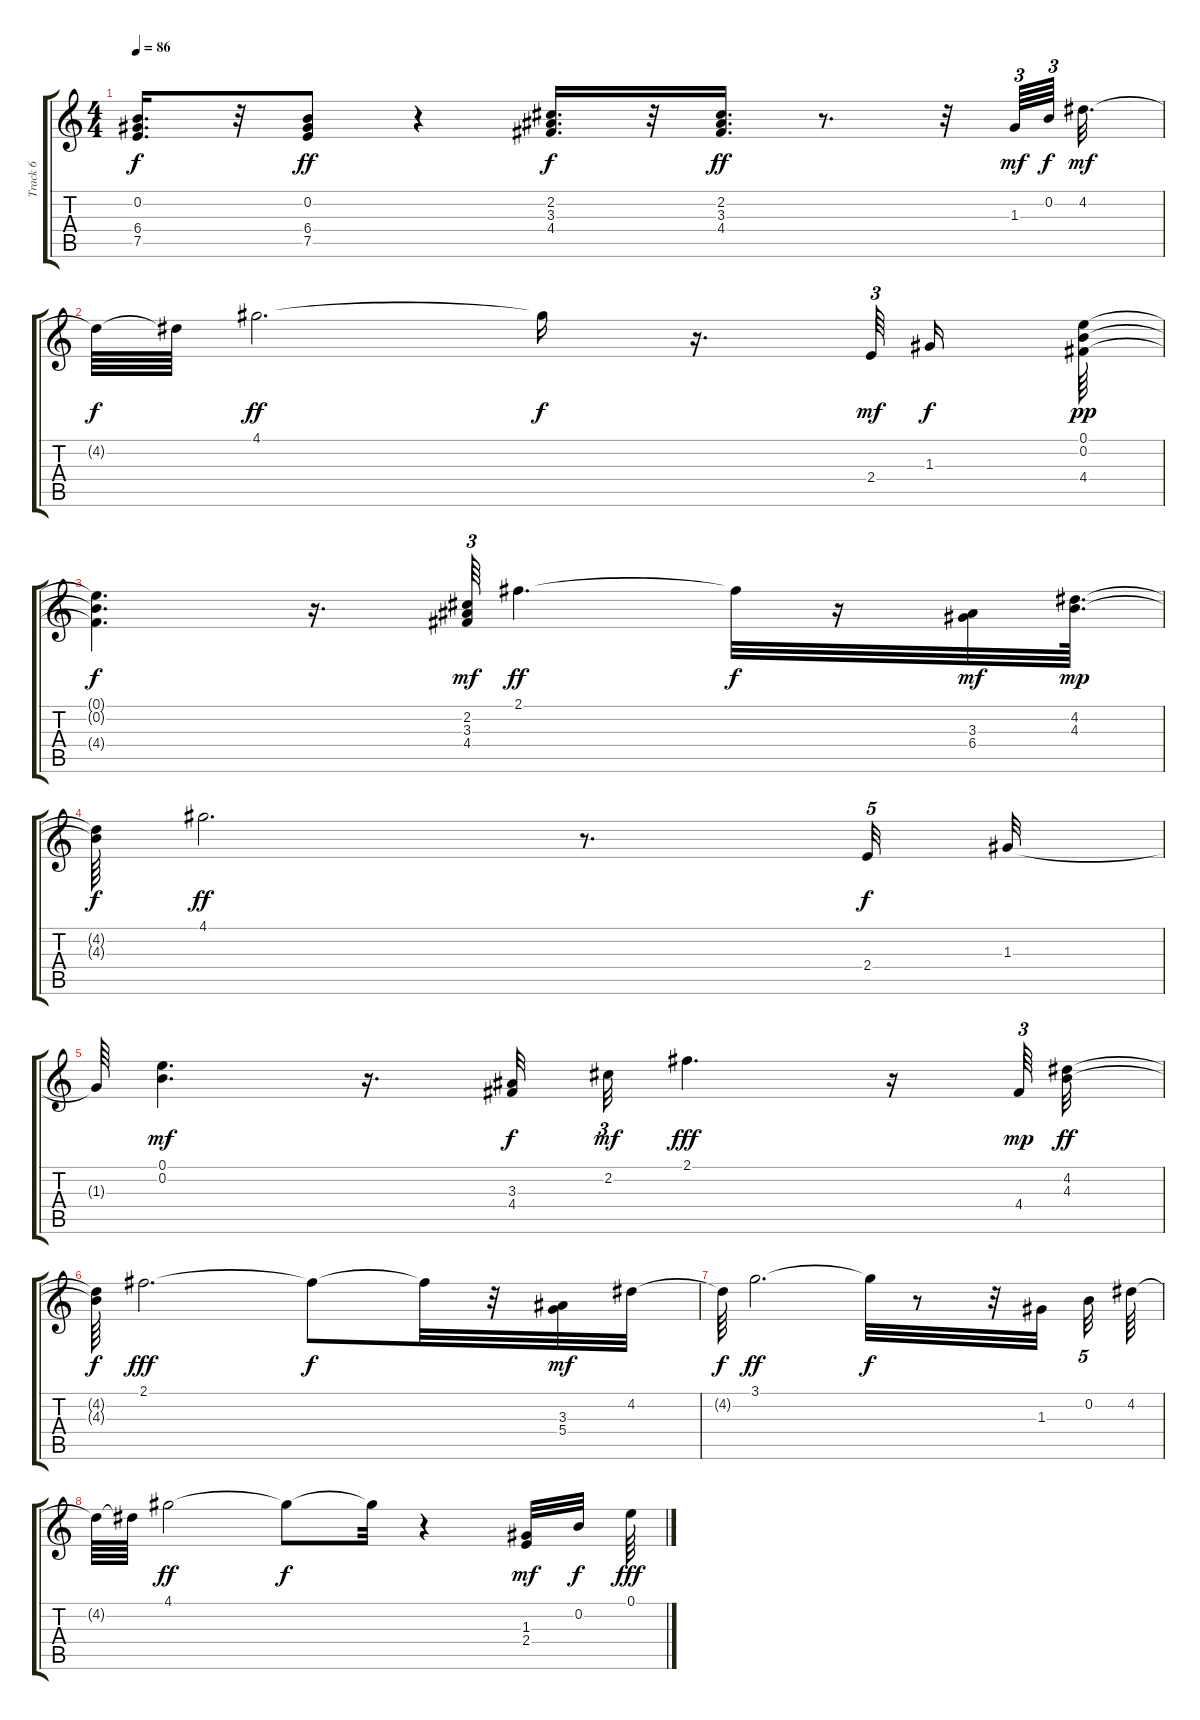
\track ("Track 6" "Track 6") {instrument acousticguitarsteel}
\staff {score tabs}
\tuning (E4 B3 G3 D3 A2 E2) {hide}
\ts (4 4)
\tempo 86
\clef g2
\ks c
(0.2{t} 6.4{t} 7.5{t}).16{d dy f} r.32 (0.2 6.4 7.5).8{dy ff} r.4 (2.2 3.3 4.4).16{d dy f} r.32 (2.2 3.3 4.4).16{d dy ff} r.8{d} r.32 1.3.64{tu (3 2) dy mf} 0.2.64{tu (3 2) dy f} 4.2.32{d dy mf} |
4.2{t}.64{dy f} 4.2{t}.64 4.1.2{d dy ff} 4.1{t}.16{dy f} r.16{d} 2.4.64{tu (3 2) dy mf} 1.3.16{dy f} (0.1 0.2 4.4).64{dy pp} |
(0.1{t} 0.2{t} 4.4{t}).4{d dy f} r.16{d} (2.2 3.3 4.4).64{tu (3 2) dy mf} 2.1.4{d dy ff} 2.1{t}.32{dy f} r.16 (3.3 6.4).32{dy mf} (4.2 4.3).64{d dy mp} |
(4.2{t} 4.3{t}).64{dy f} 4.1.2{d dy ff} r.8{d} 2.4.32{tu (5 4) dy f} 1.3.32 |
1.3{t}.64 (0.1 0.2).4{d dy mf} r.16{d} (3.3 4.4).32{dy f} 2.2.32{tu (3 2) dy mf} 2.1.4{d dy fff} r.16 4.4.64{tu (3 2) dy mp} (4.2 4.3).32{dy ff} |
(4.2{t} 4.3{t}).64{dy f} 2.1.2{d dy fff} 2.1{t}.8{dy f} 2.1{t}.32 r.32 (3.3 5.4).32{dy mf} 4.2.32 |
4.2{t}.64{dy f} 3.1.2{d dy ff} 3.1{t}.32{dy f} r.8 r.32 1.3.32 0.2.32{tu (5 4)} 4.2.64 |
4.2{t}.64 4.2{t}.64 4.1.2{dy ff} 4.1{t}.8{dy f} 4.1{t}.32 r.4 (1.3 2.4).32{dy mf} 0.2.32{dy f} 0.1.64{dy fff}
